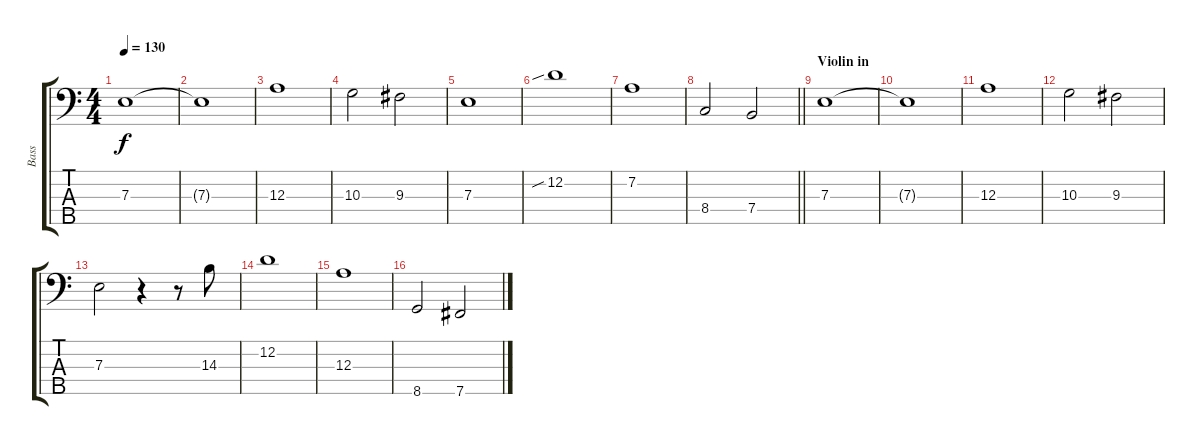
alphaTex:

\track ("Bass" "Bass") {instrument electricbassfinger}
\staff {score tabs}
\tuning (G2 D2 A1 E1 B0) {hide}
\ts (4 4)
\tempo 130
\clef f4
\ks c
7.3.1{dy f} |
7.3{t}.1 |
12.3.1 |
10.3.2 9.3.2 |
7.3.1 |
12.2{sib}.1 |
7.2.1 |
\barLineRight lightlight
8.4.2 7.4.2 |
\section ("" "Violin in")
7.3.1 |
7.3{t}.1 |
12.3.1 |
10.3.2 9.3.2 |
7.3.2 r.4 r.8 14.3.8 |
12.2.1 |
12.3.1 |
8.5.2 7.5.2
